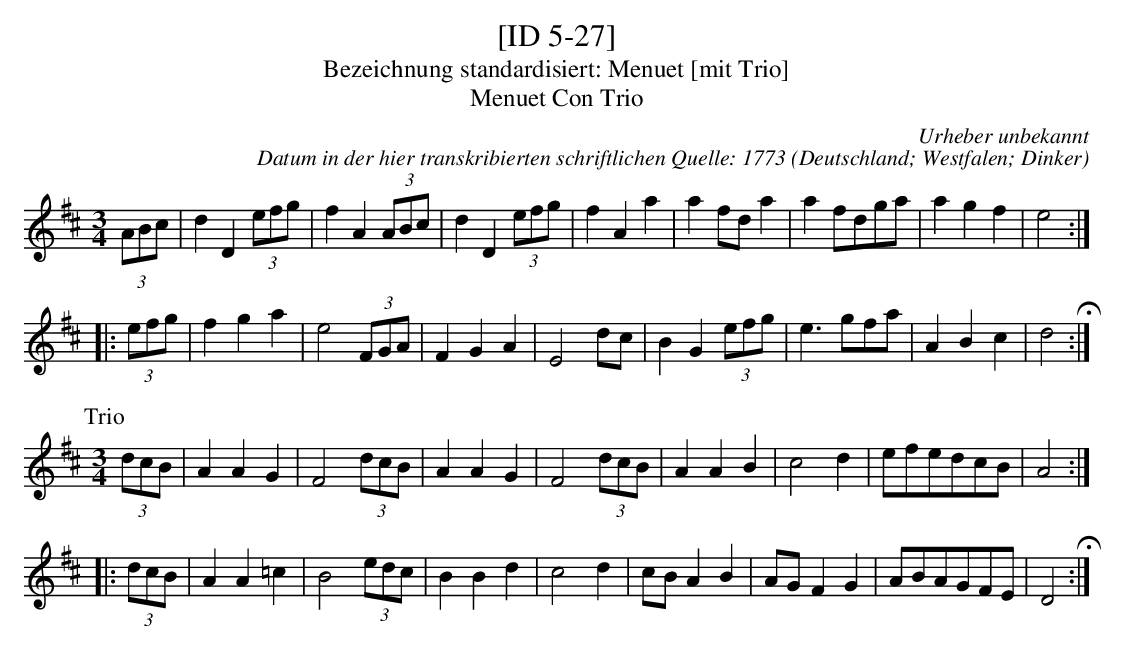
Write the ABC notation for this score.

X:1
T:[ID 5-27]
T:Bezeichnung standardisiert: Menuet [mit Trio]
T:Menuet Con Trio
C:Urheber unbekannt
C:Datum in der hier transkribierten schriftlichen Quelle: 1773
O:Deutschland; Westfalen; Dinker
L:1/8
M:3/4
K:D
(3ABc | d2D2(3efg | f2A2(3ABc | d2D2(3efg | f2A2a2 | a2fda2 | a2fdga | a2g2f2 | e4 ::
(3efg | f2g2a2 | e4(3FGA | F2G2A2 | E4dc | B2G2(3efg | e3 gfa | A2B2c2 | d4 H:|
P:Trio
M:3/4
(3dcB | A2A2G2 | F4(3dcB | A2A2G2 | F4(3dcB | A2A2B2 | c4d2 | efedcB | A4 ::
(3dcB | A2A2=c2 | B4(3edc | B2B2d2 | c4d2 | cBA2B2 | AGF2G2 | ABAGFE | D4 H:|
